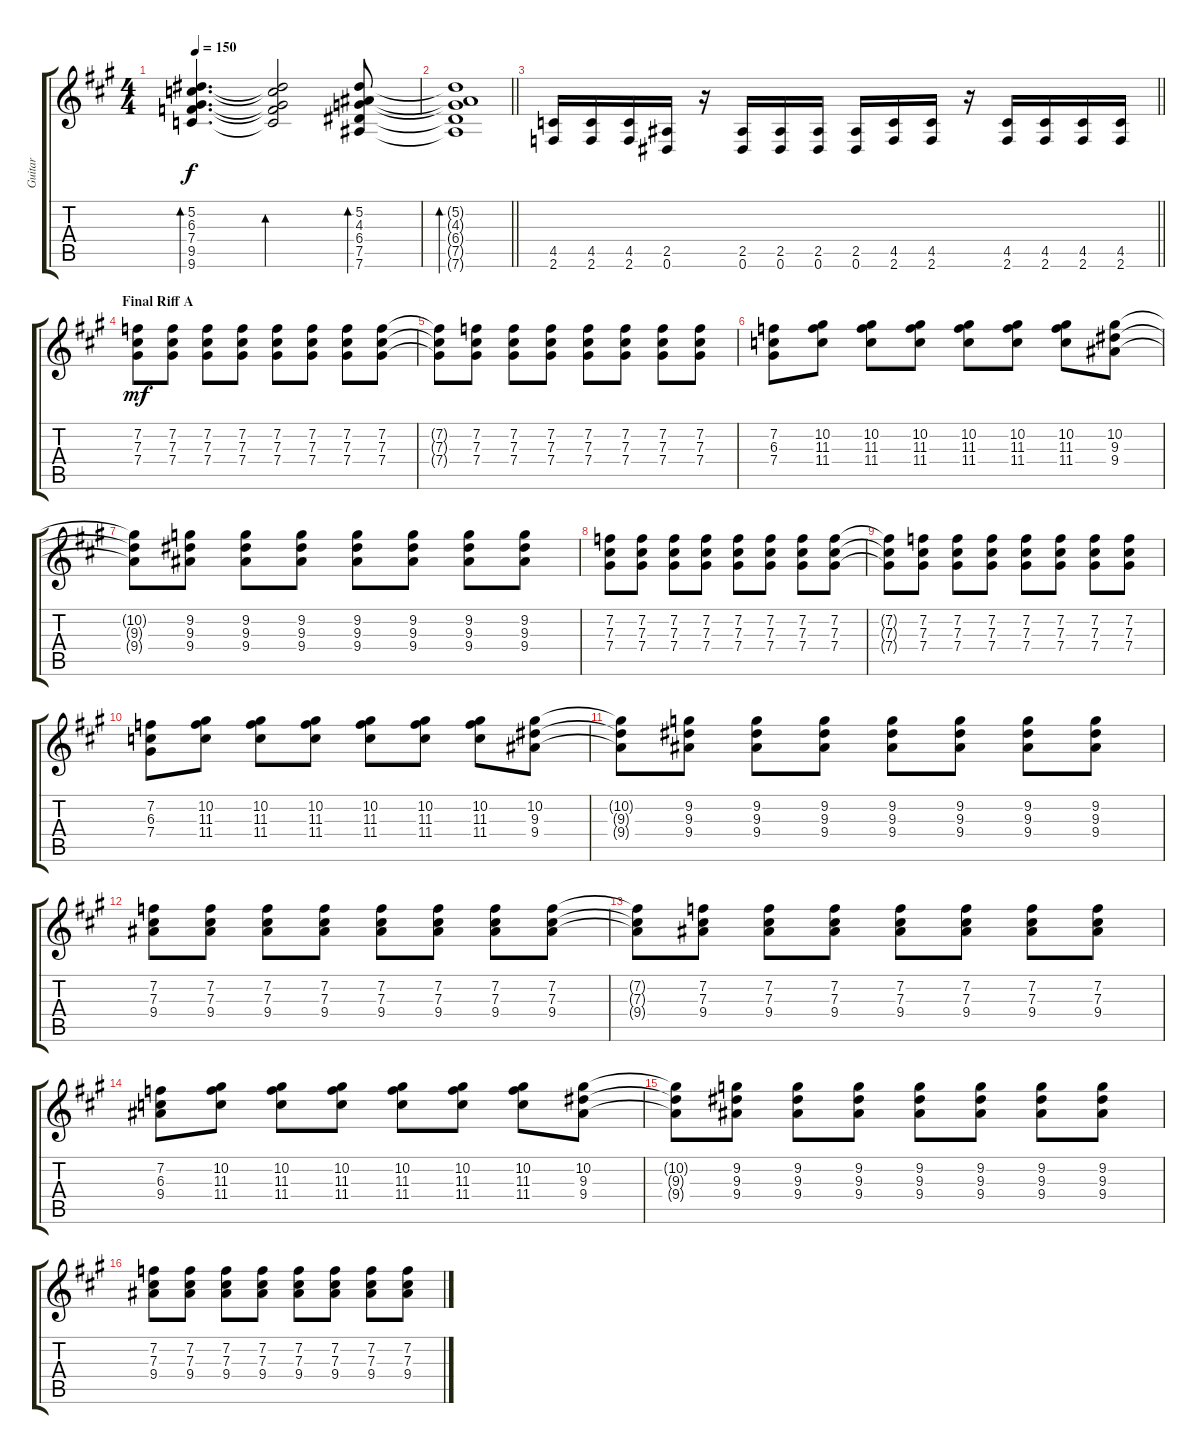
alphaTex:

\track ("Guitar" "Guitar") {instrument distortionguitar}
\staff {score tabs}
\tuning (Eb4 Bb3 Gb3 Db3 Ab2 Eb2) {hide}
\ts (4 4)
\tempo 150
\clef g2
\ks f#minor
(5.2 6.3 7.4 9.5 9.6).4{d bd 240 dy f} (5.2{t} 6.3{t} 7.4{t} 9.5{t} 9.6{t}).2{bd 120} (5.2 4.3 6.4 7.5 7.6).8{bd 480} |
\barLineRight lightlight
(5.2{t} 4.3{t} 6.4{t} 7.5{t} 7.6{t}).1{bd 480} |
\barLineRight lightlight
(4.5 2.6).16{instrument distortionguitar} (4.5 2.6).16 (4.5 2.6).16 (2.5 0.6).16 r.16 (2.5 0.6).16 (2.5 0.6).16 (2.5 0.6).16 (2.5 0.6).16 (4.5 2.6).16 (4.5 2.6).16 r.16 (4.5 2.6).16 (4.5 2.6).16 (4.5 2.6).16 (4.5 2.6).16 |
\section ("" "Final Riff A")
(7.2 7.3 7.4).8{dy mf} (7.2 7.3 7.4).8 (7.2 7.3 7.4).8 (7.2 7.3 7.4).8 (7.2 7.3 7.4).8 (7.2 7.3 7.4).8 (7.2 7.3 7.4).8 (7.2 7.3 7.4).8 |
(7.2{t} 7.3{t} 7.4{t}).8 (7.2 7.3 7.4).8 (7.2 7.3 7.4).8 (7.2 7.3 7.4).8 (7.2 7.3 7.4).8 (7.2 7.3 7.4).8 (7.2 7.3 7.4).8 (7.2 7.3 7.4).8 |
(7.2 6.3 7.4).8 (10.2 11.3 11.4).8 (10.2 11.3 11.4).8 (10.2 11.3 11.4).8 (10.2 11.3 11.4).8 (10.2 11.3 11.4).8 (10.2 11.3 11.4).8 (10.2 9.3 9.4).8 |
(10.2{t} 9.3{t} 9.4{t}).8 (9.2 9.3 9.4).8 (9.2 9.3 9.4).8 (9.2 9.3 9.4).8 (9.2 9.3 9.4).8 (9.2 9.3 9.4).8 (9.2 9.3 9.4).8 (9.2 9.3 9.4).8 |
(7.2 7.3 7.4).8 (7.2 7.3 7.4).8 (7.2 7.3 7.4).8 (7.2 7.3 7.4).8 (7.2 7.3 7.4).8 (7.2 7.3 7.4).8 (7.2 7.3 7.4).8 (7.2 7.3 7.4).8 |
(7.2{t} 7.3{t} 7.4{t}).8 (7.2 7.3 7.4).8 (7.2 7.3 7.4).8 (7.2 7.3 7.4).8 (7.2 7.3 7.4).8 (7.2 7.3 7.4).8 (7.2 7.3 7.4).8 (7.2 7.3 7.4).8 |
(7.2 6.3 7.4).8 (10.2 11.3 11.4).8 (10.2 11.3 11.4).8 (10.2 11.3 11.4).8 (10.2 11.3 11.4).8 (10.2 11.3 11.4).8 (10.2 11.3 11.4).8 (10.2 9.3 9.4).8 |
(10.2{t} 9.3{t} 9.4{t}).8 (9.2 9.3 9.4).8 (9.2 9.3 9.4).8 (9.2 9.3 9.4).8 (9.2 9.3 9.4).8 (9.2 9.3 9.4).8 (9.2 9.3 9.4).8 (9.2 9.3 9.4).8 |
(7.2 7.3 9.4).8 (7.2 7.3 9.4).8 (7.2 7.3 9.4).8 (7.2 7.3 9.4).8 (7.2 7.3 9.4).8 (7.2 7.3 9.4).8 (7.2 7.3 9.4).8 (7.2 7.3 9.4).8 |
(7.2{t} 7.3{t} 9.4{t}).8 (7.2 7.3 9.4).8 (7.2 7.3 9.4).8 (7.2 7.3 9.4).8 (7.2 7.3 9.4).8 (7.2 7.3 9.4).8 (7.2 7.3 9.4).8 (7.2 7.3 9.4).8 |
(7.2 6.3 9.4).8 (10.2 11.3 11.4).8 (10.2 11.3 11.4).8 (10.2 11.3 11.4).8 (10.2 11.3 11.4).8 (10.2 11.3 11.4).8 (10.2 11.3 11.4).8 (10.2 9.3 9.4).8 |
(10.2{t} 9.3{t} 9.4{t}).8 (9.2 9.3 9.4).8 (9.2 9.3 9.4).8 (9.2 9.3 9.4).8 (9.2 9.3 9.4).8 (9.2 9.3 9.4).8 (9.2 9.3 9.4).8 (9.2 9.3 9.4).8 |
(7.2 7.3 9.4).8 (7.2 7.3 9.4).8 (7.2 7.3 9.4).8 (7.2 7.3 9.4).8 (7.2 7.3 9.4).8 (7.2 7.3 9.4).8 (7.2 7.3 9.4).8 (7.2 7.3 9.4).8
